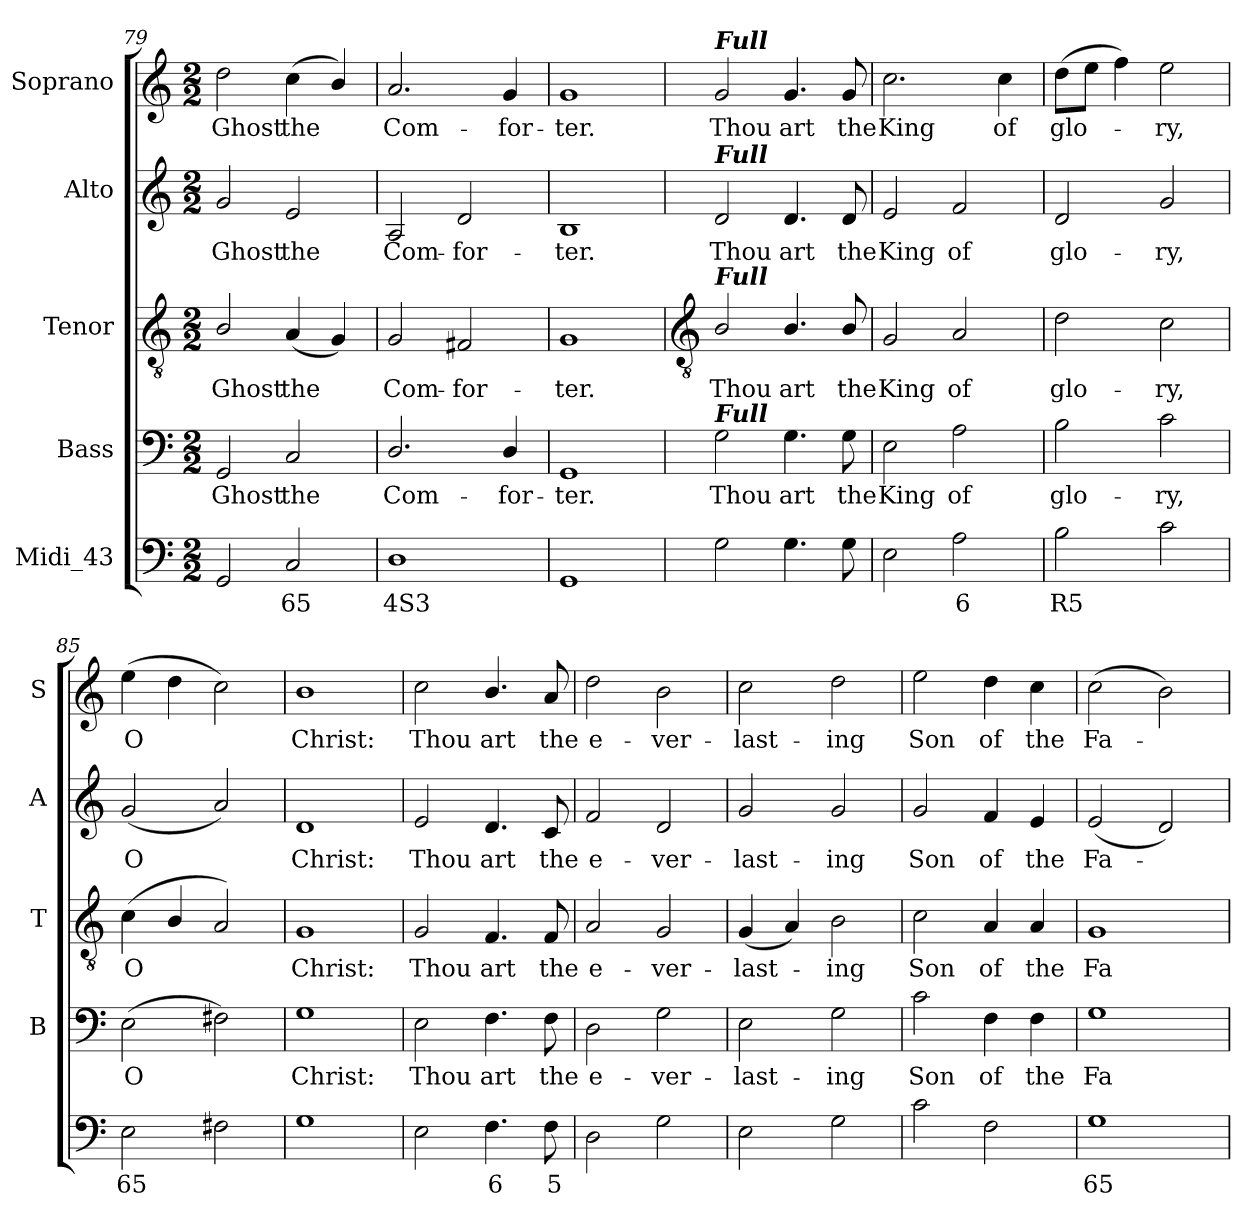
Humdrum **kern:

**kern	**text	**kern	**text	**kern	**text	**kern	**text	**kern	**text
*part5	*part5	*part4	*part4	*part3	*part3	*part2	*part2	*part1	*part1
*staff5	*staff5	*staff4	*staff4	*staff3	*staff3	*staff2	*staff2	*staff1	*staff1
*I"Midi_43	*	*I"Bass	*	*I"Tenor	*	*I"Alto	*	*I"Soprano	*
*	*	*I'B	*	*I'T	*	*I'A	*	*I'S	*
*clefF4	*	*clefF4	*	*clefGv2	*	*clefG2	*	*clefG2	*
*k[]	*	*k[]	*	*k[]	*	*k[]	*	*k[]	*
*C:	*	*C:	*	*C:	*	*C:	*	*C:	*
*M2/2	*	*M2/2	*	*M2/2	*	*M2/2	*	*M2/2	*
=79	=79	=79	=79	=79	=79	=79	=79	=79	=79
!	!	!	!LO:LY:b	!	!LO:LY:b	!	!LO:LY:b	!	!LO:LY:b
2GG	.	2GG	Ghost	2B/	Ghost	2g	Ghost	2dd	Ghost
!	!LO:LY:b	!	!LO:LY:b	!	!LO:LY:b	!	!LO:LY:b	!	!LO:LY:b
2C	65	2C	the	(<4A	the	2e	the	(<4cc	the
.	.	.	.	4G)	.	.	.	4b/)	.
=80	=80	=80	=80	=80	=80	=80	=80	=80	=80
!	!LO:LY:b	!	!LO:LY:b	!	!LO:LY:b	!	!LO:LY:b	!	!LO:LY:b
1D	4S3	2.D/	Com-	2G	Com-	2A	Com-	2.a	Com-
!	!	!	!	!	!LO:LY:b	!	!LO:LY:b	!	!
.	.	.	.	2F#X	-for-	2d	-for-	.	.
!	!	!	!LO:LY:b	!	!	!	!	!	!LO:LY:b
.	.	4D/	-for-	.	.	.	.	4g	-for-
=81	=81	=81	=81	=81	=81	=81	=81	=81	=81
!	!	!	!LO:LY:b	!	!LO:LY:b	!	!LO:LY:b	!	!LO:LY:b
1GG	.	1GG	-ter.	1G	-ter.	1B	-ter.	1g	-ter.
!!LO:LB:g=z
=82	=82	=82	=82	=82	=82	=82	=82	=82	=82
*	*	*	*	*clefGv2	*	*	*	*	*
!	!	!	!	!	!	!	!	!LO:TX:a:Bi:t=Full	!
!	!	!	!	!	!	!LO:TX:a:Bi:t=Full	!	!	!
!	!	!	!	!LO:TX:a:Bi:t=Full	!	!	!	!	!
!	!	!LO:TX:a:Bi:t=Full	!	!	!	!	!	!	!
!	!	!	!LO:LY:b	!	!LO:LY:b	!	!LO:LY:b	!	!LO:LY:b
2G	.	2G	Thou	2B/	Thou	2d	Thou	2g	Thou
!	!	!	!LO:LY:b	!	!LO:LY:b	!	!LO:LY:b	!	!LO:LY:b
4.G	.	4.G	art	4.B/	art	4.d	art	4.g	art
!	!	!	!LO:LY:b	!	!LO:LY:b	!	!LO:LY:b	!	!LO:LY:b
8G	.	8G	the	8B/	the	8d	the	8g	the
=83	=83	=83	=83	=83	=83	=83	=83	=83	=83
!	!	!	!LO:LY:b	!	!LO:LY:b	!	!LO:LY:b	!	!LO:LY:b
2E	.	2E	King	2G	King	2e	King	2.cc	King
!	!LO:LY:b	!	!LO:LY:b	!	!LO:LY:b	!	!LO:LY:b	!	!
2A	6	2A	of	2A	of	2f	of	.	.
!	!	!	!	!	!	!	!	!	!LO:LY:b
.	.	.	.	.	.	.	.	4cc	of
=84	=84	=84	=84	=84	=84	=84	=84	=84	=84
!	!LO:LY:b	!	!LO:LY:b	!	!LO:LY:b	!	!LO:LY:b	!	!LO:LY:b
2B	R5	2B	glo-	2d	glo-	2d	glo-	(>8ddL	glo-
.	.	.	.	.	.	.	.	8eeJ	.
.	.	.	.	.	.	.	.	4ff)	.
!	!	!	!LO:LY:b	!	!LO:LY:b	!	!LO:LY:b	!	!LO:LY:b
2c	.	2c	-ry,	2c	-ry,	2g	-ry,	2ee	ry,
=85	=85	=85	=85	=85	=85	=85	=85	=85	=85
!	!LO:LY:b	!	!LO:LY:b	!	!LO:LY:b	!	!LO:LY:b	!	!LO:LY:b
2E	65	(>2E	O	(<4c	O	(<2g	O	(>4ee	O
.	.	.	.	4B/	.	.	.	4dd	.
2F#X	.	2F#X)	.	2A)	.	2a)	.	2cc)	.
=86	=86	=86	=86	=86	=86	=86	=86	=86	=86
!	!	!	!LO:LY:b	!	!LO:LY:b	!	!LO:LY:b	!	!LO:LY:b
1G	.	1G	Christ:	1G	Christ:	1d	Christ:	1b	Christ:
=87	=87	=87	=87	=87	=87	=87	=87	=87	=87
!	!	!	!LO:LY:b	!	!LO:LY:b	!	!LO:LY:b	!	!LO:LY:b
2E	.	2E	Thou	2G	Thou	2e	Thou	2cc	Thou
!	!LO:LY:b	!	!LO:LY:b	!	!LO:LY:b	!	!LO:LY:b	!	!LO:LY:b
4.F	6	4.F	art	4.F	art	4.d	art	4.b/	art
!	!LO:LY:b	!	!LO:LY:b	!	!LO:LY:b	!	!LO:LY:b	!	!LO:LY:b
8FL	5	8F	the	8F	the	8c	the	8a	the
=88	=88	=88	=88	=88	=88	=88	=88	=88	=88
!	!	!	!LO:LY:b	!	!LO:LY:b	!	!LO:LY:b	!	!LO:LY:b
2D	.	2D	e-	2A	e-	2f	e-	2dd	e-
!	!	!	!LO:LY:b	!	!LO:LY:b	!	!LO:LY:b	!	!LO:LY:b
2G	.	2G	-ver-	2G	-ver-	2d	-ver-	2b	-ver-
=89	=89	=89	=89	=89	=89	=89	=89	=89	=89
!	!	!	!LO:LY:b	!	!LO:LY:b	!	!LO:LY:b	!	!LO:LY:b
2E	.	2E	-last-	(<4G	-last-	2g	-last-	2cc	-last-
.	.	.	.	4A)	.	.	.	.	.
!	!	!	!LO:LY:b	!	!LO:LY:b	!	!LO:LY:b	!	!LO:LY:b
2G	.	2G	-ing	2B	ing	2g	-ing	2dd	-ing
=90	=90	=90	=90	=90	=90	=90	=90	=90	=90
!	!	!	!LO:LY:b	!	!LO:LY:b	!	!LO:LY:b	!	!LO:LY:b
2c	.	2c	Son	2c	Son	2g	Son	2ee	Son
!	!	!	!LO:LY:b	!	!LO:LY:b	!	!LO:LY:b	!	!LO:LY:b
2F	.	4F	of	4A	of	4f	of	4dd	of
!	!	!	!LO:LY:b	!	!LO:LY:b	!	!LO:LY:b	!	!LO:LY:b
.	.	4F	the	4A	the	4e	the	4cc	the
=91	=91	=91	=91	=91	=91	=91	=91	=91	=91
!	!LO:LY:b	!	!LO:LY:b	!	!LO:LY:b	!	!LO:LY:b	!	!LO:LY:b
1G	65	1G	Fa-	1G	Fa-	(<2e	Fa-	(>2cc	Fa-
.	.	.	.	.	.	2d)	.	2b)	.
=	=	=	=	=	=	=	=	=	=
*-	*-	*-	*-	*-	*-	*-	*-	*-	*-
